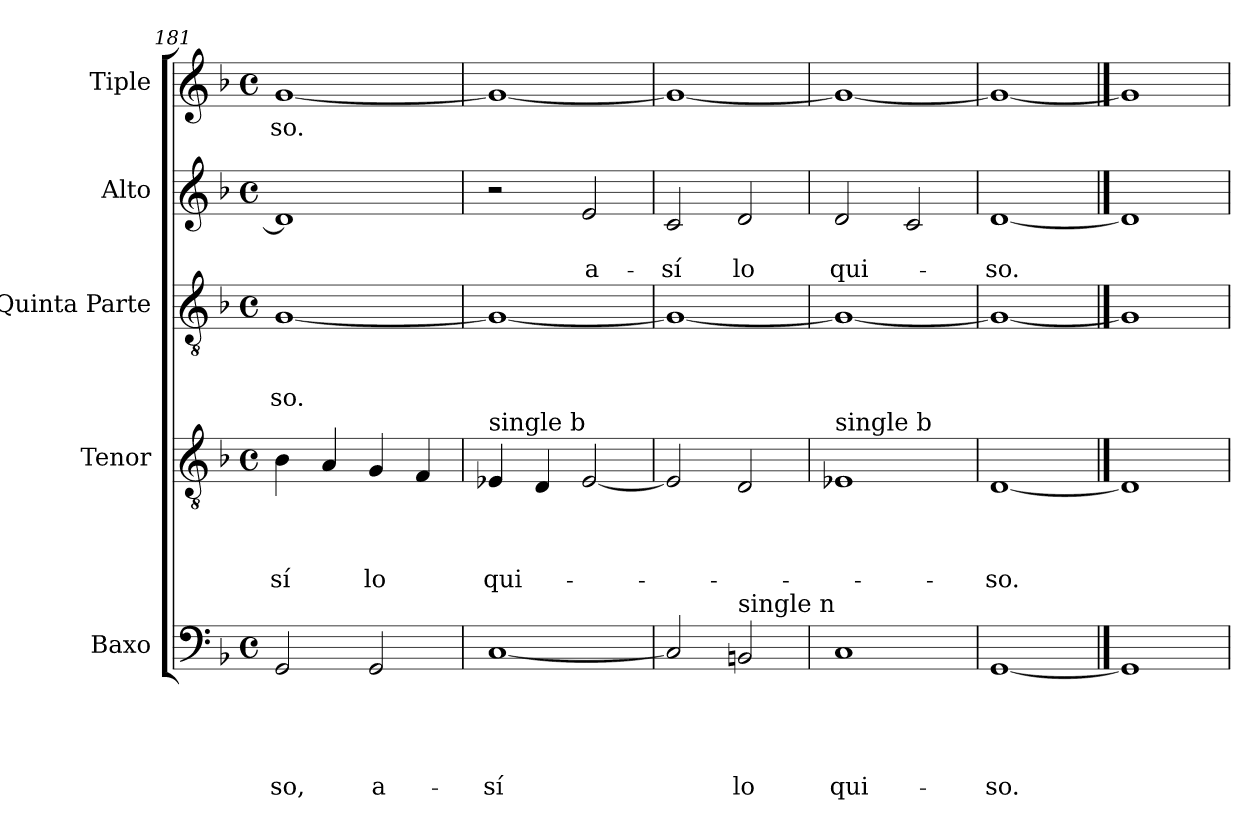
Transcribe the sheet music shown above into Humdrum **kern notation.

**kern	**text	**text	**text	**text	**text	**kern	**text	**text	**text	**text	**kern	**text	**text	**text	**kern	**text	**text	**kern	**text
*part5	*part5	*part5	*part5	*part5	*part5	*part4	*part4	*part4	*part4	*part4	*part3	*part3	*part3	*part3	*part2	*part2	*part2	*part1	*part1
*staff5	*staff5	*staff5	*staff5	*staff5	*staff5	*staff4	*staff4	*staff4	*staff4	*staff4	*staff3	*staff3	*staff3	*staff3	*staff2	*staff2	*staff2	*staff1	*staff1
*I"Baxo	*	*	*	*	*	*I"Tenor	*	*	*	*	*I"Quinta Parte	*	*	*	*I"Alto	*	*	*I"Tiple	*
*clefF4	*	*	*	*	*	*clefGv2	*	*	*	*	*clefGv2	*	*	*	*clefG2	*	*	*clefG2	*
*k[b-]	*	*	*	*	*	*k[b-]	*	*	*	*	*k[b-]	*	*	*	*k[b-]	*	*	*k[b-]	*
*F:	*	*	*	*	*	*F:	*	*	*	*	*F:	*	*	*	*F:	*	*	*F:	*
*M4/4	*	*	*	*	*	*M4/4	*	*	*	*	*M4/4	*	*	*	*M4/4	*	*	*M4/4	*
*met(c)	*	*	*	*	*	*met(c)	*	*	*	*	*met(c)	*	*	*	*met(c)	*	*	*met(c)	*
=181	=181	=181	=181	=181	=181	=181	=181	=181	=181	=181	=181	=181	=181	=181	=181	=181	=181	=181	=181
!	!	!	!	!	!LO:LY:b	!	!	!	!	!LO:LY:b	!	!	!	!LO:LY:b	!	!	!	!	!LO:LY:b
2GG/	.	.	.	.	-so,	4B-\	.	.	.	-sí	[<1G	.	.	-so.	1d]	.	.	[<1g	-so.
.	.	.	.	.	.	4A/	.	.	.	.	.	.	.	.	.	.	.	.	.
!	!	!	!	!	!LO:LY:b	!	!	!	!	!LO:LY:b	!	!	!	!	!	!	!	!	!
2GG/	.	.	.	.	a-	4G/	.	.	.	lo	.	.	.	.	.	.	.	.	.
.	.	.	.	.	.	4F/	.	.	.	.	.	.	.	.	.	.	.	.	.
!!LO:LB:g=z
=182	=182	=182	=182	=182	=182	=182	=182	=182	=182	=182	=182	=182	=182	=182	=182	=182	=182	=182	=182
!	!	!	!	!	!	!LO:TX:a:t=single b	!	!	!	!	!	!	!	!	!	!	!	!	!
!	!	!	!	!	!LO:LY:b	!	!	!	!	!LO:LY:b	!	!	!	!	!	!	!	!	!
[<1C	.	.	.	.	-sí	4E-/	.	.	.	qui-	1G_	.	.	.	2r	.	.	1g_	.
.	.	.	.	.	.	4D/	.	.	.	.	.	.	.	.	.	.	.	.	.
!	!	!	!	!	!	!	!	!	!	!	!	!	!	!	!	!	!LO:LY:b	!	!
.	.	.	.	.	.	[<2E-/	.	.	.	.	.	.	.	.	2e/	.	a-	.	.
=183	=183	=183	=183	=183	=183	=183	=183	=183	=183	=183	=183	=183	=183	=183	=183	=183	=183	=183	=183
!	!	!	!	!	!	!	!	!	!	!	!	!	!	!	!	!	!LO:LY:b	!	!
2C/]	.	.	.	.	.	2E-/]	.	.	.	.	1G_	.	.	.	2c/	.	-sí	1g_	.
!LO:TX:a:t=single n	!	!	!	!	!	!	!	!	!	!	!	!	!	!	!	!	!	!	!
!	!	!	!	!	!LO:LY:b	!	!	!	!	!	!	!	!	!	!	!	!LO:LY:b	!	!
2BBn/	.	.	.	.	lo	2D/	.	.	.	.	.	.	.	.	2d/	.	lo	.	.
=184	=184	=184	=184	=184	=184	=184	=184	=184	=184	=184	=184	=184	=184	=184	=184	=184	=184	=184	=184
!	!	!	!	!	!	!LO:TX:a:t=single b	!	!	!	!	!	!	!	!	!	!	!	!	!
!	!	!	!	!	!LO:LY:b	!	!	!	!	!	!	!	!	!	!	!	!LO:LY:b	!	!
1C	.	.	.	.	qui-	1E-	.	.	.	.	1G_	.	.	.	2d/	.	qui-	1g_	.
.	.	.	.	.	.	.	.	.	.	.	.	.	.	.	2c/	.	.	.	.
=185	=185	=185	=185	=185	=185	=185	=185	=185	=185	=185	=185	=185	=185	=185	=185	=185	=185	=185	=185
!	!	!	!	!	!LO:LY:b	!	!	!	!	!LO:LY:b	!	!	!	!	!	!	!LO:LY:b	!	!
[1GG	.	.	.	.	-so.	[1D	.	.	.	-so.	1G_	.	.	.	[1d	.	-so.	1g_	.
==186	==186	==186	==186	==186	==186	==186	==186	==186	==186	==186	==186	==186	==186	==186	==186	==186	==186	==186	==186
1GG]	.	.	.	.	.	1D]	.	.	.	.	1G]	.	.	.	1d]	.	.	1g]	.
=	=	=	=	=	=	=	=	=	=	=	=	=	=	=	=	=	=	=	=
*-	*-	*-	*-	*-	*-	*-	*-	*-	*-	*-	*-	*-	*-	*-	*-	*-	*-	*-	*-
